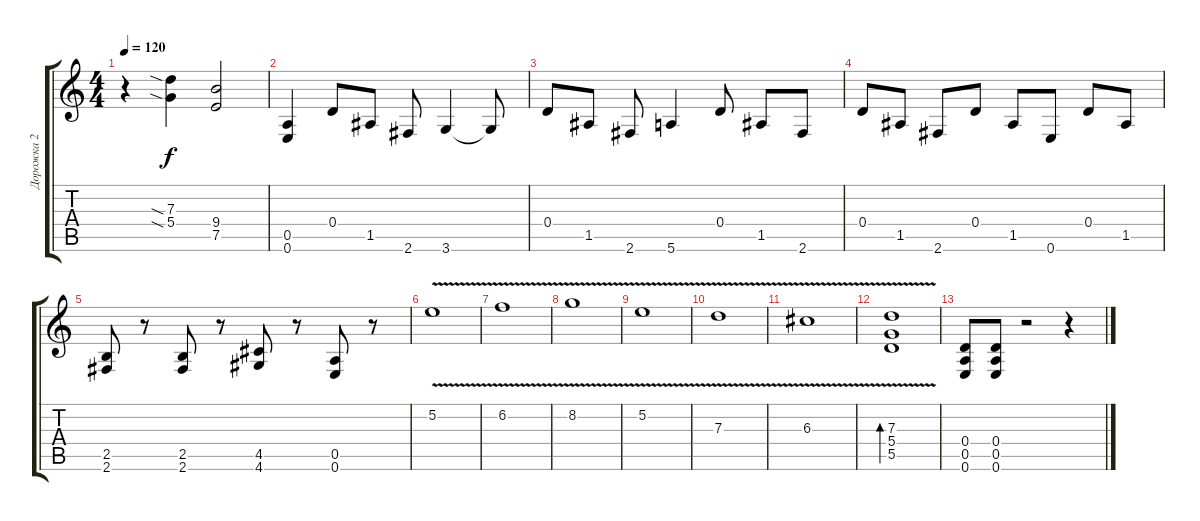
\track ("Дорожка 2" "Дорожка 2") {instrument distortionguitar}
\staff {score tabs}
\tuning (E4 B3 G3 D3 A2 E2) {hide}
\ts (4 4)
\tempo 120
\clef g2
\ks c
r.4{dy f} (7.3{sia} 5.4{sia}).4 (9.4 7.5).2 |
(0.5 0.6).4 0.4.8 1.5.8 2.6.8 3.6.4 3.6{t}.8 |
0.4.8 1.5.8 2.6.8 5.6.4 0.4.8 1.5.8 2.6.8 |
0.4.8 1.5.8 2.6.8 0.4.8 1.5.8 0.6.8 0.4.8 1.5.8 |
(2.5 2.6).8 r.8 (2.5 2.6).8 r.8 (4.5 4.6).8 r.8 (0.5 0.6).8 r.8 |
5.2{v}.1 |
6.2{v}.1 |
8.2{v}.1 |
5.2{v}.1 |
7.3{v}.1 |
6.3{v}.1 |
(7.3{v} 5.4{v} 5.5{v}).1{bd 60} |
(0.4 0.5 0.6).8 (0.4 0.5 0.6).8 r.2 r.4
